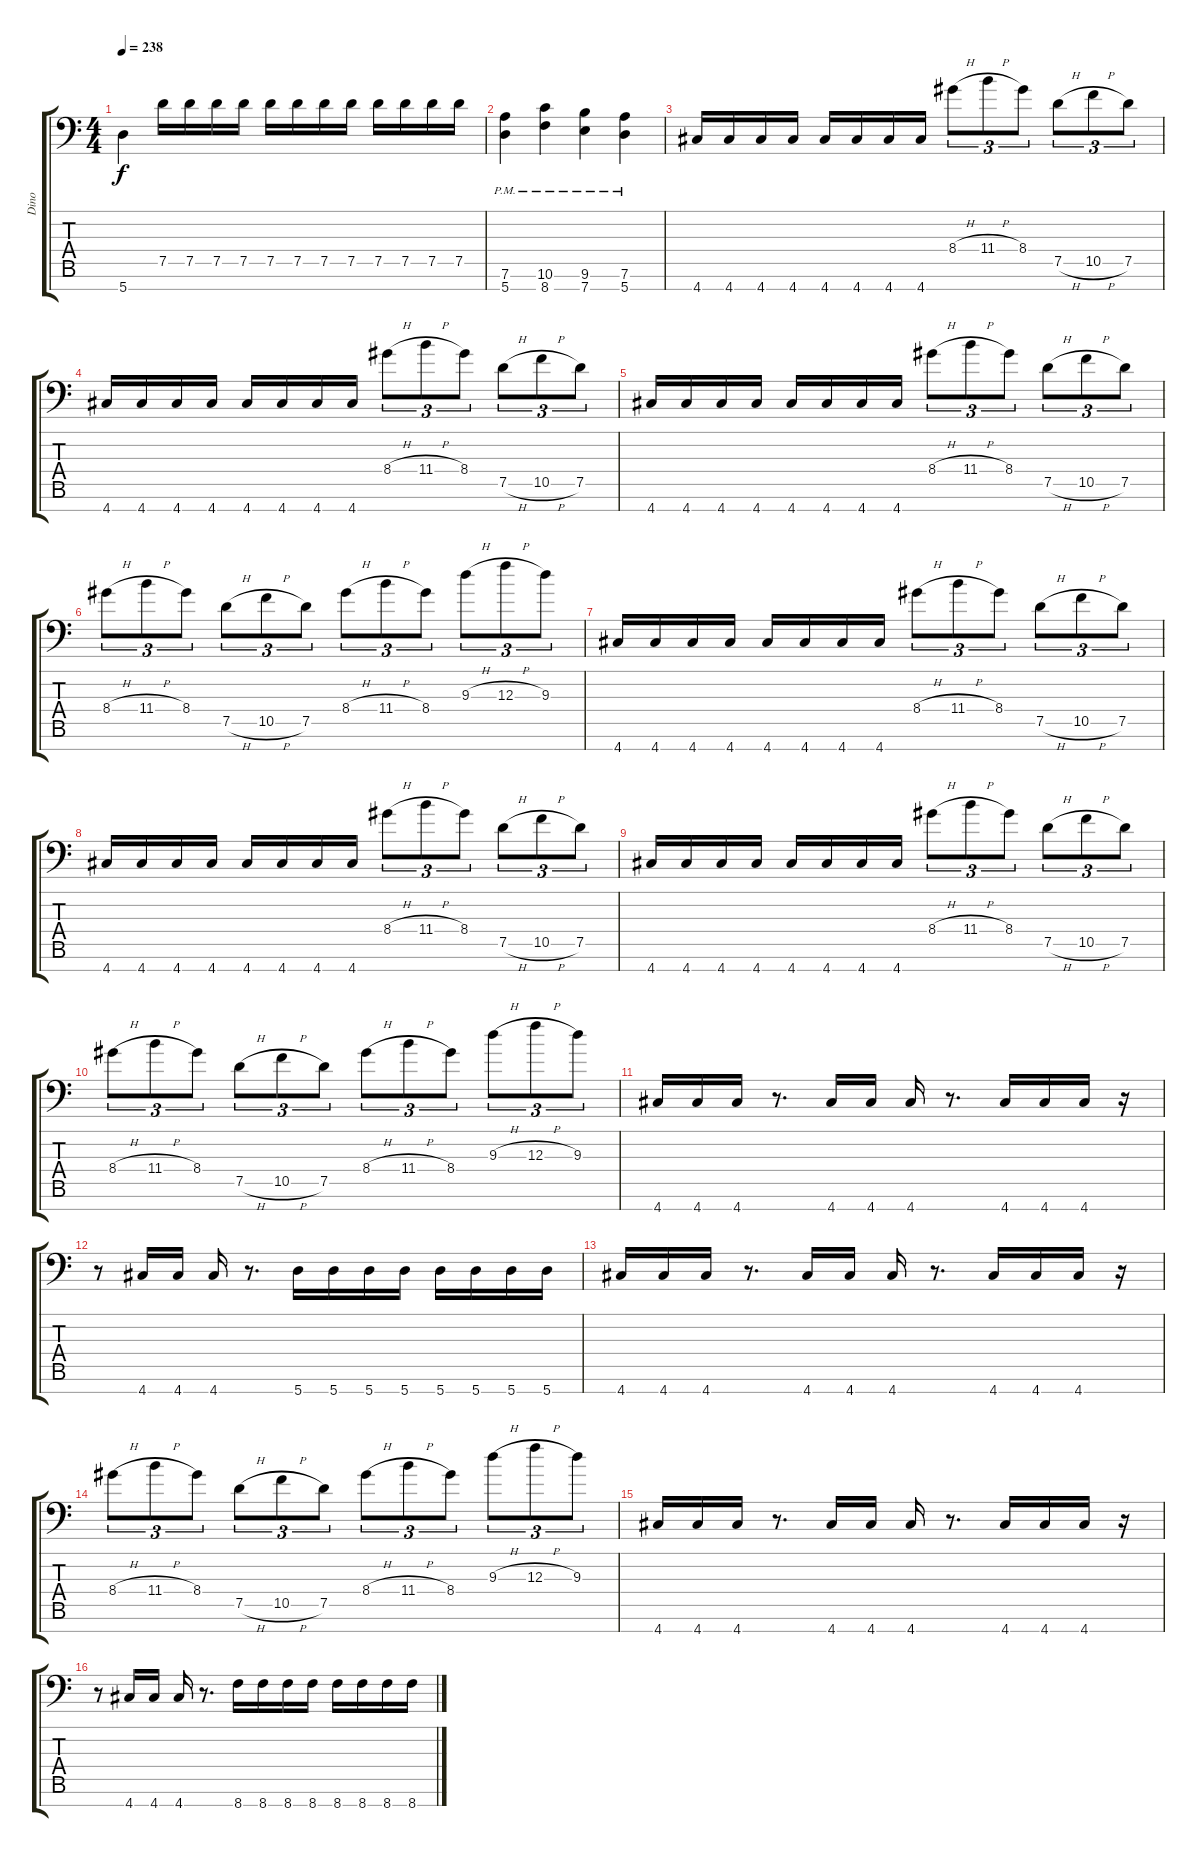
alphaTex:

\track ("Dino" "Dino") {instrument distortionguitar}
\staff {score tabs}
\tuning (D4 A3 F3 C3 G2 D2 A1) {hide}
\ts (4 4)
\tempo 238
\clef f4
\ks c
5.7.4{dy f} 7.5.16 7.5.16 7.5.16 7.5.16 7.5.16 7.5.16 7.5.16 7.5.16 7.5.16 7.5.16 7.5.16 7.5.16 |
(7.6{pm} 5.7{pm}).4 (10.6{pm} 8.7{pm}).4 (9.6{pm} 7.7{pm}).4 (7.6{pm} 5.7{pm}).4 |
4.7.16 4.7.16 4.7.16 4.7.16 4.7.16 4.7.16 4.7.16 4.7.16 8.4{h}.8{tu (3 2)} 11.4{h}.8{tu (3 2)} 8.4.8{tu (3 2)} 7.5{h}.8{tu (3 2)} 10.5{h}.8{tu (3 2)} 7.5.8{tu (3 2)} |
4.7.16 4.7.16 4.7.16 4.7.16 4.7.16 4.7.16 4.7.16 4.7.16 8.4{h}.8{tu (3 2)} 11.4{h}.8{tu (3 2)} 8.4.8{tu (3 2)} 7.5{h}.8{tu (3 2)} 10.5{h}.8{tu (3 2)} 7.5.8{tu (3 2)} |
4.7.16 4.7.16 4.7.16 4.7.16 4.7.16 4.7.16 4.7.16 4.7.16 8.4{h}.8{tu (3 2)} 11.4{h}.8{tu (3 2)} 8.4.8{tu (3 2)} 7.5{h}.8{tu (3 2)} 10.5{h}.8{tu (3 2)} 7.5.8{tu (3 2)} |
8.4{h}.8{tu (3 2)} 11.4{h}.8{tu (3 2)} 8.4.8{tu (3 2)} 7.5{h}.8{tu (3 2)} 10.5{h}.8{tu (3 2)} 7.5.8{tu (3 2)} 8.4{h}.8{tu (3 2)} 11.4{h}.8{tu (3 2)} 8.4.8{tu (3 2)} 9.3{h}.8{tu (3 2)} 12.3{h}.8{tu (3 2)} 9.3.8{tu (3 2)} |
4.7.16 4.7.16 4.7.16 4.7.16 4.7.16 4.7.16 4.7.16 4.7.16 8.4{h}.8{tu (3 2)} 11.4{h}.8{tu (3 2)} 8.4.8{tu (3 2)} 7.5{h}.8{tu (3 2)} 10.5{h}.8{tu (3 2)} 7.5.8{tu (3 2)} |
4.7.16 4.7.16 4.7.16 4.7.16 4.7.16 4.7.16 4.7.16 4.7.16 8.4{h}.8{tu (3 2)} 11.4{h}.8{tu (3 2)} 8.4.8{tu (3 2)} 7.5{h}.8{tu (3 2)} 10.5{h}.8{tu (3 2)} 7.5.8{tu (3 2)} |
4.7.16 4.7.16 4.7.16 4.7.16 4.7.16 4.7.16 4.7.16 4.7.16 8.4{h}.8{tu (3 2)} 11.4{h}.8{tu (3 2)} 8.4.8{tu (3 2)} 7.5{h}.8{tu (3 2)} 10.5{h}.8{tu (3 2)} 7.5.8{tu (3 2)} |
8.4{h}.8{tu (3 2)} 11.4{h}.8{tu (3 2)} 8.4.8{tu (3 2)} 7.5{h}.8{tu (3 2)} 10.5{h}.8{tu (3 2)} 7.5.8{tu (3 2)} 8.4{h}.8{tu (3 2)} 11.4{h}.8{tu (3 2)} 8.4.8{tu (3 2)} 9.3{h}.8{tu (3 2)} 12.3{h}.8{tu (3 2)} 9.3.8{tu (3 2)} |
4.7.16 4.7.16 4.7.16 r.8{d} 4.7.16 4.7.16 4.7.16 r.8{d} 4.7.16 4.7.16 4.7.16 r.16 |
r.8 4.7.16 4.7.16 4.7.16 r.8{d} 5.7.16 5.7.16 5.7.16 5.7.16 5.7.16 5.7.16 5.7.16 5.7.16 |
4.7.16 4.7.16 4.7.16 r.8{d} 4.7.16 4.7.16 4.7.16 r.8{d} 4.7.16 4.7.16 4.7.16 r.16 |
8.4{h}.8{tu (3 2)} 11.4{h}.8{tu (3 2)} 8.4.8{tu (3 2)} 7.5{h}.8{tu (3 2)} 10.5{h}.8{tu (3 2)} 7.5.8{tu (3 2)} 8.4{h}.8{tu (3 2)} 11.4{h}.8{tu (3 2)} 8.4.8{tu (3 2)} 9.3{h}.8{tu (3 2)} 12.3{h}.8{tu (3 2)} 9.3.8{tu (3 2)} |
4.7.16 4.7.16 4.7.16 r.8{d} 4.7.16 4.7.16 4.7.16 r.8{d} 4.7.16 4.7.16 4.7.16 r.16 |
r.8 4.7.16 4.7.16 4.7.16 r.8{d} 8.7.16 8.7.16 8.7.16 8.7.16 8.7.16 8.7.16 8.7.16 8.7.16
